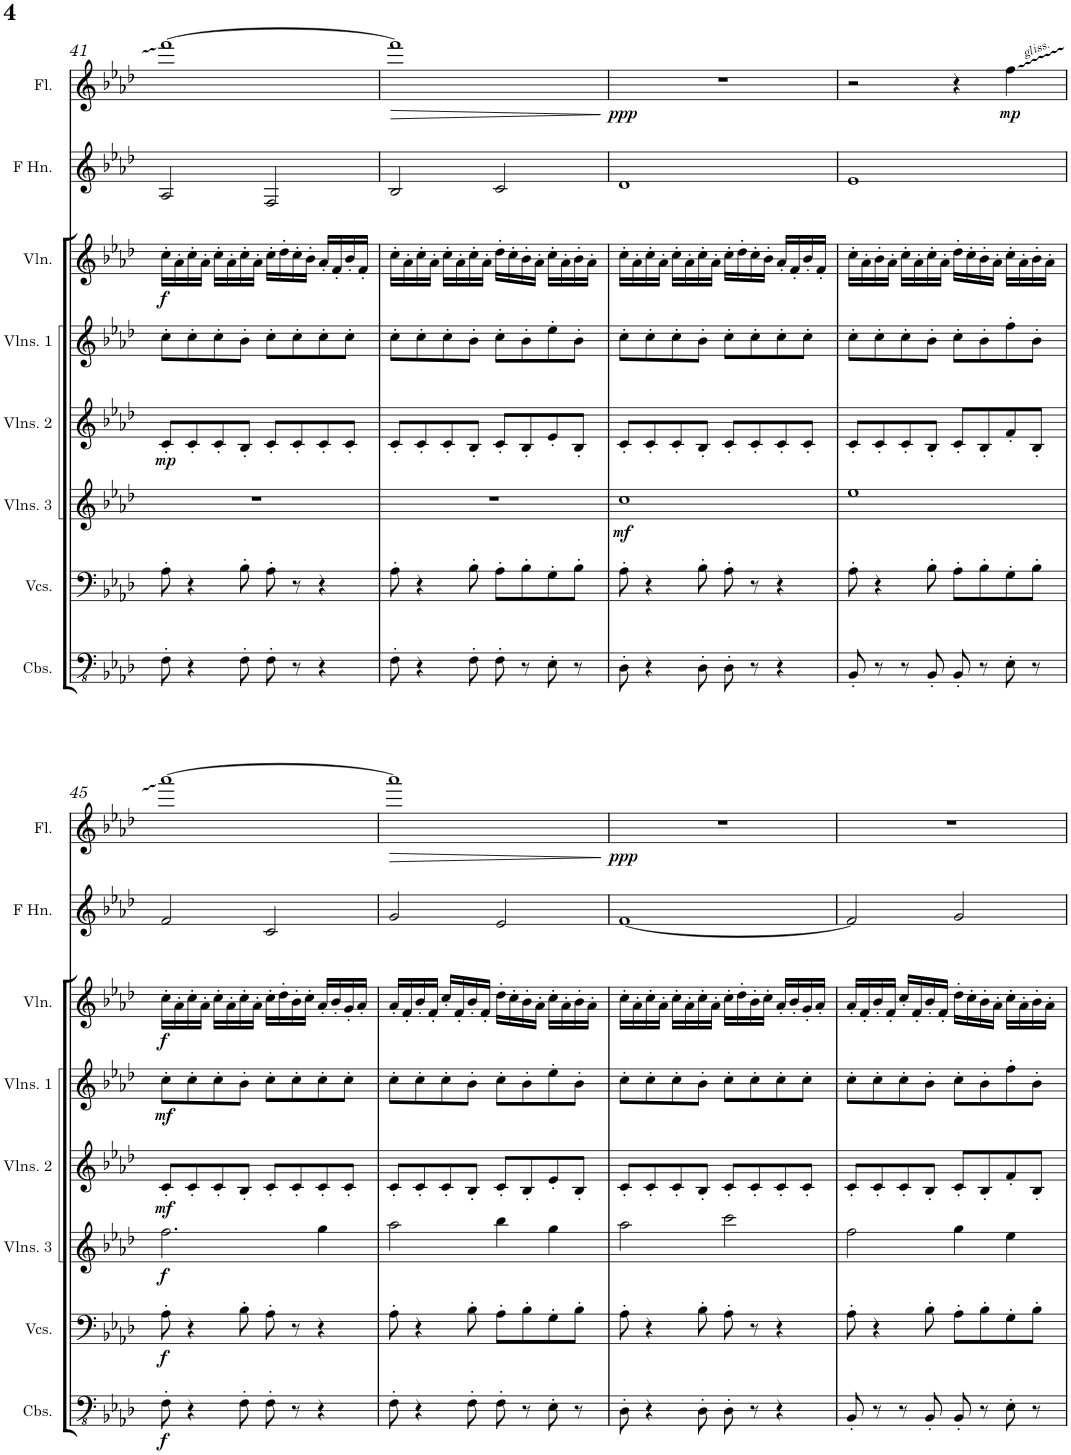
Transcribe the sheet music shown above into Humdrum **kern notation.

**kern	**dynam	**kern	**dynam	**kern	**dynam	**kern	**dynam	**kern	**dynam	**kern	**dynam	**kern	**kern	**dynam
*part8	*part8	*part7	*part7	*part6	*part6	*part5	*part5	*part4	*part4	*part3	*part3	*part2	*part1	*part1
*staff8	*staff8	*staff7	*staff7	*staff6	*staff6	*staff5	*staff5	*staff4	*staff4	*staff3	*staff3	*staff2	*staff1	*staff1
*I"Contrabasses	*	*I"Violoncellos	*	*I"Violins 3	*	*I"Violins 2	*	*I"Violins 1	*	*I"Violin	*	*I"Horn in F	*I"Flute	*
*I'Cbs.	*	*I'Vcs.	*	*I'Vlns. 3	*	*I'Vlns. 2	*	*I'Vlns. 1	*	*I'Vln.	*	*	*I'Fl.	*
!!LO:PB:g=z
*clefFv4	*	*clefF4	*	*clefG2	*	*clefG2	*	*clefG2	*	*clefG2	*	*clefG2	*clefG2	*
*	*	*	*	*	*	*	*	*	*	*	*	*ITrd4c7	*	*
*k[b-e-a-d-]	*	*k[b-e-a-d-]	*	*k[b-e-a-d-]	*	*k[b-e-a-d-]	*	*k[b-e-a-d-]	*	*k[b-e-a-d-]	*	*k[b-e-a-d-]	*k[b-e-a-d-]	*
*M4/4	*	*M4/4	*	*M4/4	*	*M4/4	*	*M4/4	*	*M4/4	*	*M4/4	*M4/4	*
=41	=41	=41	=41	=41	=41	=41	=41	=41	=41	=41	=41	=41	=41	=41
!	!	!	!	!	!	!	!LO:DY:b	!	!	!	!LO:DY:b	!	!	!
8FF'\	.	8A-'\	.	1r	.	8c'/L	mp	8cc'\L	.	16cc'\LL	f	2A-/	[1fff	.
.	.	.	.	.	.	.	.	.	.	16a-'\	.	.	.	.
4r	.	4r	.	.	.	8c'/	.	8cc'\	.	16cc'\	.	.	.	.
.	.	.	.	.	.	.	.	.	.	16a-'\JJ	.	.	.	.
.	.	.	.	.	.	8c'/	.	8cc'\	.	16cc'\LL	.	.	.	.
.	.	.	.	.	.	.	.	.	.	16a-'\	.	.	.	.
8FF'\	.	8B-'\	.	.	.	8B-'/J	.	8b-'\J	.	16cc'\	.	.	.	.
.	.	.	.	.	.	.	.	.	.	16a-'\JJ	.	.	.	.
8FF'\	.	8A-'\	.	.	.	8c'/L	.	8cc'\L	.	16cc'\LL	.	2F/	.	.
.	.	.	.	.	.	.	.	.	.	16dd-'\	.	.	.	.
8r	.	8r	.	.	.	8c'/	.	8cc'\	.	16cc'\	.	.	.	.
.	.	.	.	.	.	.	.	.	.	16b-'\JJ	.	.	.	.
4r	.	4r	.	.	.	8c'/	.	8cc'\	.	16a-'/LL	.	.	.	.
.	.	.	.	.	.	.	.	.	.	16f'/	.	.	.	.
.	.	.	.	.	.	8c'/J	.	8cc'\J	.	16b-'/	.	.	.	.
.	.	.	.	.	.	.	.	.	.	16f'/JJ	.	.	.	.
=42	=42	=42	=42	=42	=42	=42	=42	=42	=42	=42	=42	=42	=42	=42
!	!	!	!	!	!	!	!	!	!	!	!	!	!	!LO:HP:b
8FF'\	.	8A-'\	.	1r	.	8c'/L	.	8cc'\L	.	16cc'\LL	.	2B-/	1fff]	>
.	.	.	.	.	.	.	.	.	.	16a-'\	.	.	.	.
4r	.	4r	.	.	.	8c'/	.	8cc'\	.	16cc'\	.	.	.	.
.	.	.	.	.	.	.	.	.	.	16a-'\JJ	.	.	.	.
.	.	.	.	.	.	8c'/	.	8cc'\	.	16cc'\LL	.	.	.	.
.	.	.	.	.	.	.	.	.	.	16a-'\	.	.	.	.
8FF'\	.	8B-'\	.	.	.	8B-'/J	.	8b-'\J	.	16cc'\	.	.	.	.
.	.	.	.	.	.	.	.	.	.	16a-'\JJ	.	.	.	.
8FF'\	.	8A-'\L	.	.	.	8c'/L	.	8cc'\L	.	16dd-'\LL	.	2c/	.	.
.	.	.	.	.	.	.	.	.	.	16cc'\	.	.	.	.
8r	.	8B-'\	.	.	.	8B-'/	.	8b-'\	.	16b-'\	.	.	.	.
.	.	.	.	.	.	.	.	.	.	16a-'\JJ	.	.	.	.
8EE-'\	.	8G'\	.	.	.	8e-'/	.	8ee-'\	.	16cc'\LL	.	.	.	.
.	.	.	.	.	.	.	.	.	.	16a-'\	.	.	.	.
8r	.	8B-'\J	.	.	.	8B-'/J	.	8b-'\J	.	16b-'\	.	.	.	.
.	.	.	.	.	.	.	.	.	.	16a-'\JJ	.	.	.	.
.	.	.	.	.	.	.	.	.	.	.	.	.	.	]
=43	=43	=43	=43	=43	=43	=43	=43	=43	=43	=43	=43	=43	=43	=43
!	!	!	!	!	!LO:DY:b	!	!	!	!	!	!	!	!	!LO:DY:b
8DD-'\	.	8A-'\	.	1cc	mf	8c'/L	.	8cc'\L	.	16cc'\LL	.	1d-	1r	ppp
.	.	.	.	.	.	.	.	.	.	16a-'\	.	.	.	.
4r	.	4r	.	.	.	8c'/	.	8cc'\	.	16cc'\	.	.	.	.
.	.	.	.	.	.	.	.	.	.	16a-'\JJ	.	.	.	.
.	.	.	.	.	.	8c'/	.	8cc'\	.	16cc'\LL	.	.	.	.
.	.	.	.	.	.	.	.	.	.	16a-'\	.	.	.	.
8DD-'\	.	8B-'\	.	.	.	8B-'/J	.	8b-'\J	.	16cc'\	.	.	.	.
.	.	.	.	.	.	.	.	.	.	16a-'\JJ	.	.	.	.
8DD-'\	.	8A-'\	.	.	.	8c'/L	.	8cc'\L	.	16cc'\LL	.	.	.	.
.	.	.	.	.	.	.	.	.	.	16dd-'\	.	.	.	.
8r	.	8r	.	.	.	8c'/	.	8cc'\	.	16cc'\	.	.	.	.
.	.	.	.	.	.	.	.	.	.	16b-'\JJ	.	.	.	.
4r	.	4r	.	.	.	8c'/	.	8cc'\	.	16a-'/LL	.	.	.	.
.	.	.	.	.	.	.	.	.	.	16f'/	.	.	.	.
.	.	.	.	.	.	8c'/J	.	8cc'\J	.	16b-'/	.	.	.	.
.	.	.	.	.	.	.	.	.	.	16f'/JJ	.	.	.	.
=44	=44	=44	=44	=44	=44	=44	=44	=44	=44	=44	=44	=44	=44	=44
8BBB-'/	.	8A-'\	.	1ee-	.	8c'/L	.	8cc'\L	.	16cc'\LL	.	1e-	2r	.
.	.	.	.	.	.	.	.	.	.	16a-'\	.	.	.	.
8r	.	4r	.	.	.	8c'/	.	8cc'\	.	16b-'\	.	.	.	.
.	.	.	.	.	.	.	.	.	.	16a-'\JJ	.	.	.	.
8r	.	.	.	.	.	8c'/	.	8cc'\	.	16cc'\LL	.	.	.	.
.	.	.	.	.	.	.	.	.	.	16a-'\	.	.	.	.
8BBB-'/	.	8B-'\	.	.	.	8B-'/J	.	8b-'\J	.	16cc'\	.	.	.	.
.	.	.	.	.	.	.	.	.	.	16a-'\JJ	.	.	.	.
8BBB-'/	.	8A-'\L	.	.	.	8c'/L	.	8cc'\L	.	16dd-'\LL	.	.	4r	.
.	.	.	.	.	.	.	.	.	.	16cc'\	.	.	.	.
8r	.	8B-'\	.	.	.	8B-'/	.	8b-'\	.	16b-'\	.	.	.	.
.	.	.	.	.	.	.	.	.	.	16a-'\JJ	.	.	.	.
!	!	!	!	!	!	!	!	!	!	!	!	!	!	!LO:DY:b
8EE-'\	.	8G'\	.	.	.	8f'/	.	8ff'\	.	16cc'\LL	.	.	4ff\	mp
.	.	.	.	.	.	.	.	.	.	16a-'\	.	.	.	.
8r	.	8B-'\J	.	.	.	8B-'/J	.	8b-'\J	.	16b-'\	.	.	.	.
.	.	.	.	.	.	.	.	.	.	16a-'\JJ	.	.	.	.
!!LO:LB:g=z
=45	=45	=45	=45	=45	=45	=45	=45	=45	=45	=45	=45	=45	=45	=45
!	!LO:DY:b	!	!LO:DY:b	!	!LO:DY:b	!	!LO:DY:b	!	!LO:DY:b	!	!LO:DY:b	!	!	!
8FF'\	f	8A-'\	f	2.ff\	f	8c'/L	mf	8cc'\L	mf	16cc'\LL	f	2f/	[1aaa-	.
.	.	.	.	.	.	.	.	.	.	16a-'\	.	.	.	.
4r	.	4r	.	.	.	8c'/	.	8cc'\	.	16cc'\	.	.	.	.
.	.	.	.	.	.	.	.	.	.	16a-'\JJ	.	.	.	.
.	.	.	.	.	.	8c'/	.	8cc'\	.	16cc'\LL	.	.	.	.
.	.	.	.	.	.	.	.	.	.	16a-'\	.	.	.	.
8FF'\	.	8B-'\	.	.	.	8B-'/J	.	8b-'\J	.	16cc'\	.	.	.	.
.	.	.	.	.	.	.	.	.	.	16a-'\JJ	.	.	.	.
8FF'\	.	8A-'\	.	.	.	8c'/L	.	8cc'\L	.	16cc'\LL	.	2c/	.	.
.	.	.	.	.	.	.	.	.	.	16dd-'\	.	.	.	.
8r	.	8r	.	.	.	8c'/	.	8cc'\	.	16b-'\	.	.	.	.
.	.	.	.	.	.	.	.	.	.	16cc'\JJ	.	.	.	.
4r	.	4r	.	4gg\	.	8c'/	.	8cc'\	.	16a-'/LL	.	.	.	.
.	.	.	.	.	.	.	.	.	.	16b-'/	.	.	.	.
.	.	.	.	.	.	8c'/J	.	8cc'\J	.	16g'/	.	.	.	.
.	.	.	.	.	.	.	.	.	.	16a-'/JJ	.	.	.	.
=46	=46	=46	=46	=46	=46	=46	=46	=46	=46	=46	=46	=46	=46	=46
!	!	!	!	!	!	!	!	!	!	!	!	!	!	!LO:HP:b
8FF'\	.	8A-'\	.	2aa-\	.	8c'/L	.	8cc'\L	.	16a-'/LL	.	2g/	1aaa-]	>
.	.	.	.	.	.	.	.	.	.	16f'/	.	.	.	.
4r	.	4r	.	.	.	8c'/	.	8cc'\	.	16b-'/	.	.	.	.
.	.	.	.	.	.	.	.	.	.	16f'/JJ	.	.	.	.
.	.	.	.	.	.	8c'/	.	8cc'\	.	16cc'/LL	.	.	.	.
.	.	.	.	.	.	.	.	.	.	16f'/	.	.	.	.
8FF'\	.	8B-'\	.	.	.	8B-'/J	.	8b-'\J	.	16b-'/	.	.	.	.
.	.	.	.	.	.	.	.	.	.	16f'/JJ	.	.	.	.
8FF'\	.	8A-'\L	.	4bb-\	.	8c'/L	.	8cc'\L	.	16dd-'\LL	.	2e-/	.	.
.	.	.	.	.	.	.	.	.	.	16cc'\	.	.	.	.
8r	.	8B-'\	.	.	.	8B-'/	.	8b-'\	.	16b-'\	.	.	.	.
.	.	.	.	.	.	.	.	.	.	16a-'\JJ	.	.	.	.
8EE-'\	.	8G'\	.	4gg\	.	8e-'/	.	8ee-'\	.	16cc'\LL	.	.	.	.
.	.	.	.	.	.	.	.	.	.	16a-'\	.	.	.	.
8r	.	8B-'\J	.	.	.	8B-'/J	.	8b-'\J	.	16b-'\	.	.	.	.
.	.	.	.	.	.	.	.	.	.	16a-'\JJ	.	.	.	.
.	.	.	.	.	.	.	.	.	.	.	.	.	.	]
=47	=47	=47	=47	=47	=47	=47	=47	=47	=47	=47	=47	=47	=47	=47
!	!	!	!	!	!	!	!	!	!	!	!	!	!	!LO:DY:b
8DD-'\	.	8A-'\	.	2aa-\	.	8c'/L	.	8cc'\L	.	16cc'\LL	.	[1f	1r	ppp
.	.	.	.	.	.	.	.	.	.	16a-'\	.	.	.	.
4r	.	4r	.	.	.	8c'/	.	8cc'\	.	16cc'\	.	.	.	.
.	.	.	.	.	.	.	.	.	.	16a-'\JJ	.	.	.	.
.	.	.	.	.	.	8c'/	.	8cc'\	.	16cc'\LL	.	.	.	.
.	.	.	.	.	.	.	.	.	.	16a-'\	.	.	.	.
8DD-'\	.	8B-'\	.	.	.	8B-'/J	.	8b-'\J	.	16cc'\	.	.	.	.
.	.	.	.	.	.	.	.	.	.	16a-'\JJ	.	.	.	.
8DD-'\	.	8A-'\	.	2ccc\	.	8c'/L	.	8cc'\L	.	16cc'\LL	.	.	.	.
.	.	.	.	.	.	.	.	.	.	16dd-'\	.	.	.	.
8r	.	8r	.	.	.	8c'/	.	8cc'\	.	16b-'\	.	.	.	.
.	.	.	.	.	.	.	.	.	.	16cc'\JJ	.	.	.	.
4r	.	4r	.	.	.	8c'/	.	8cc'\	.	16a-'/LL	.	.	.	.
.	.	.	.	.	.	.	.	.	.	16b-'/	.	.	.	.
.	.	.	.	.	.	8c'/J	.	8cc'\J	.	16g'/	.	.	.	.
.	.	.	.	.	.	.	.	.	.	16a-'/JJ	.	.	.	.
=48	=48	=48	=48	=48	=48	=48	=48	=48	=48	=48	=48	=48	=48	=48
8BBB-'/	.	8A-'\	.	2ff\	.	8c'/L	.	8cc'\L	.	16a-'/LL	.	2f/]	1r	.
.	.	.	.	.	.	.	.	.	.	16f'/	.	.	.	.
8r	.	4r	.	.	.	8c'/	.	8cc'\	.	16b-'/	.	.	.	.
.	.	.	.	.	.	.	.	.	.	16f'/JJ	.	.	.	.
8r	.	.	.	.	.	8c'/	.	8cc'\	.	16cc'/LL	.	.	.	.
.	.	.	.	.	.	.	.	.	.	16f'/	.	.	.	.
8BBB-'/	.	8B-'\	.	.	.	8B-'/J	.	8b-'\J	.	16b-'/	.	.	.	.
.	.	.	.	.	.	.	.	.	.	16f'/JJ	.	.	.	.
8BBB-'/	.	8A-'\L	.	4gg\	.	8c'/L	.	8cc'\L	.	16dd-'\LL	.	2g/	.	.
.	.	.	.	.	.	.	.	.	.	16cc'\	.	.	.	.
8r	.	8B-'\	.	.	.	8B-'/	.	8b-'\	.	16b-'\	.	.	.	.
.	.	.	.	.	.	.	.	.	.	16a-'\JJ	.	.	.	.
8EE-'\	.	8G'\	.	4ee-\	.	8f'/	.	8ff'\	.	16cc'\LL	.	.	.	.
.	.	.	.	.	.	.	.	.	.	16a-'\	.	.	.	.
8r	.	8B-'\J	.	.	.	8B-'/J	.	8b-'\J	.	16b-'\	.	.	.	.
.	.	.	.	.	.	.	.	.	.	16a-'\JJ	.	.	.	.
=	=	=	=	=	=	=	=	=	=	=	=	=	=	=
*-	*-	*-	*-	*-	*-	*-	*-	*-	*-	*-	*-	*-	*-	*-
